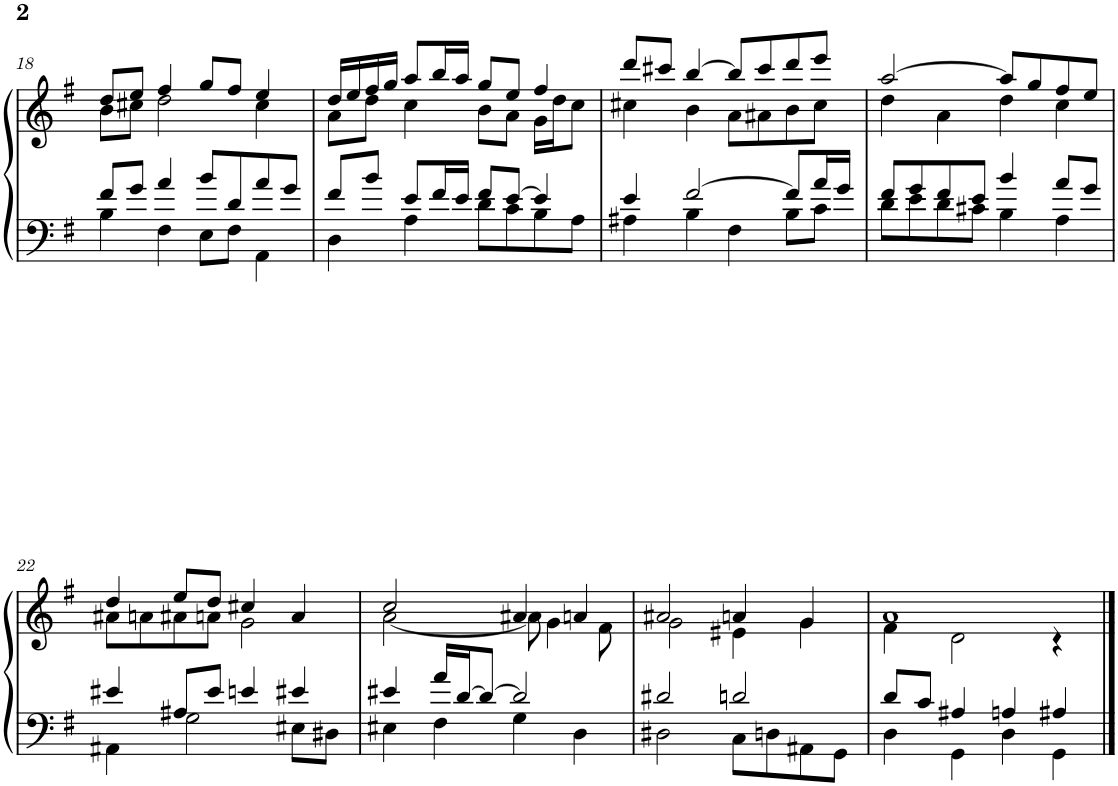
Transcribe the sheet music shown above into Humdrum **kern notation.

**kern	**kern
*part1	*part1
*staff2	*staff1
*I"Grand Piano	*
*I'Pno.	*
!!LO:PB:g=z
*clefF4	*clefG2
*k[f#]	*k[f#]
*M4/4	*M4/4
=18	=18
*^	*^
8f#/L	4B\	8dd/L	8b\L
8g/J	.	8ee/J	8cc#X\J
4a/	4F#\	4ff#/	2dd\
8b/L	8E\L	8gg/L	.
8d/	8F#\J	8ff#/J	.
8a/	4AA\	4ee/	4cc#\
8g/J	.	.	.
=19	=19	=19	=19
8f#/L	4D\	16dd/LL	8a\L
.	.	16ee/	.
8b/J	.	16ff#/	8dd\J
.	.	16gg/JJ	.
8e/L	4A\	8aa/L	4cc\
16f#/L	.	16bb/L	.
16e/JJ	.	16aa/JJ	.
8f#/L	8d\L	8gg/L	8b\L
[8e/J	8c\	8ee/J	8a\J
4e/]	8B\	4ff#/	16g\LL
.	.	.	16dd\J
.	8A\J	.	8cc\J
=20	=20	=20	=20
4e/	4A#X\	8ddd/L	4cc#X\
.	.	8ccc#X/J	.
[2f#/	4B\	[4bb/	4b\
.	4F#\	8bb/L]	8a\L
.	.	8ccc#/	8a#X\
8f#/L]	8B\L	8ddd/	8b\
16a/L	8c\J	8eee/J	8cc#\J
16g/JJ	.	.	.
=21	=21	=21	=21
8f#/L	8d\L	[2aa/	4dd\
8g/	8e\	.	.
8f#/	8d\	.	4a\
8e/J	8c#X\J	.	.
4b/	4B\	8aa/L]	4dd\
.	.	8gg/	.
8a/L	4A\	8ff#/	4cc\
8g/J	.	8ee/J	.
!!LO:LB:g=z	!!
=22	=22	=22	=22
4e#X/	4AA#X\	4dd/	8a#X\L
.	.	.	8an\
8A#X/L	2G\	8ee/L	8a#X\
8e#/J	.	8dd/J	8an\J
4en/	.	4cc#X/	2g\
4e#X/	8E#X\L	4a/	.
.	8D#X\J	.	.
=23	=23	=23	=23
4e#X/	4E#X\	2cc/	[2a\
16a/LL	4F#\	.	.
[16d/J	.	.	.
8d/J_	.	.	.
2d/]	4G\	4a#X/	8a\]
.	.	.	4g\
.	4D\	4an/	.
.	.	.	8f#\
=24	=24	=24	=24
2d#X/	2D#X\	2a#X/	2g\
2dn/	8C\L	4an/	4e#X\
.	8Dn\	.	.
.	8AA#X\	4g/	4g\
.	8GG\J	.	.
=25	=25	=25	=25
8d/L	4D\	1a	4f#\
8c/J	.	.	.
4A#X/	4GG\	.	2d\
4An/	4D\	.	.
4A#X/	4GG\	.	4r
*v	*v	*	*
*	*v	*v
==	==
*-	*-
